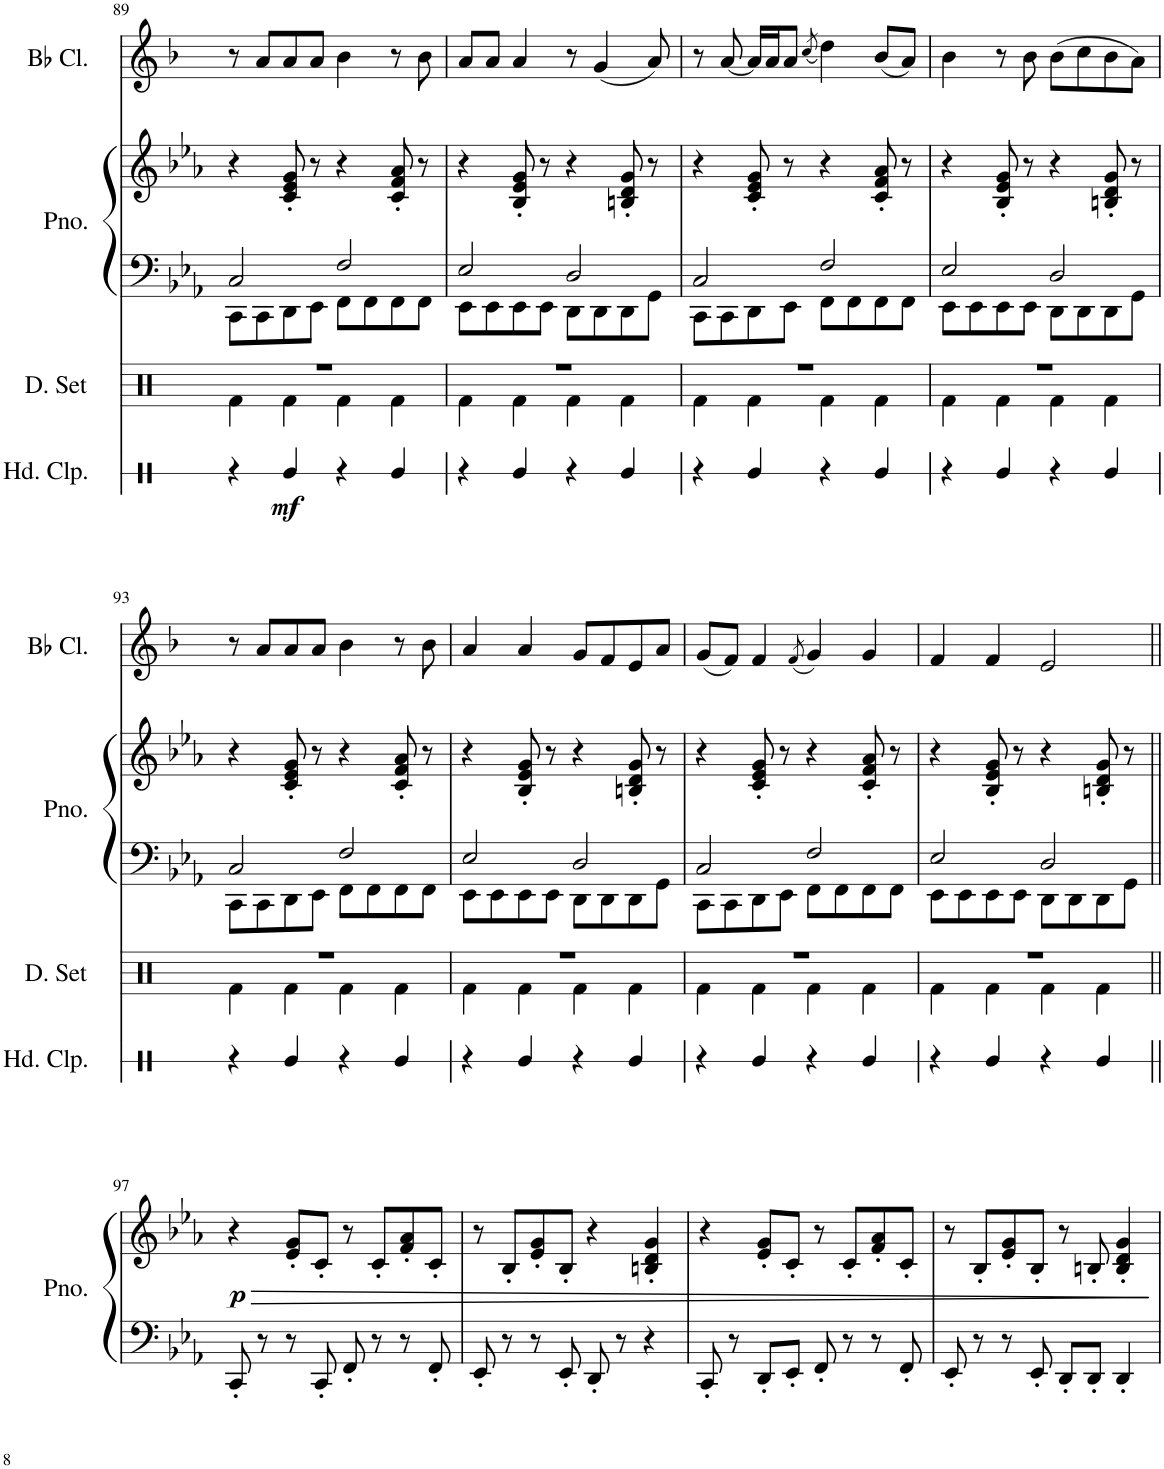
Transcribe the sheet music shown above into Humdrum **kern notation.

**kern	**kern	**dynam	**kern
*part2	*part2	*part2	*part1
*staff3	*staff2	*staff2/3	*staff1
*I"Piano	*	*	*I"Bb Clarinet
*I'Pno.	*	*	*I'Bb Cl.
!!LO:PB:g=z
*clefF4	*clefG2	*	*clefG2
*	*	*	*Trd1c2
*k[b-e-a-]	*k[b-e-a-]	*	*k[b-]
*M4/4	*M4/4	*	*M4/4
=89	=89	=89	=89
*^	*	*	*
2C/	8CC\L	4r	.	8r
.	8CC\	.	.	8a/L
.	8DD\	8c/' 8e-/' 8g/'	.	8a/
.	8EE-\J	8r	.	8a/J
2F/	8FF\L	4r	.	4b-\
.	8FF\	.	.	.
.	8FF\	8c/' 8f/' 8a-/'	.	8r
.	8FF\J	8r	.	8b-\
=90	=90	=90	=90	=90
2E-/	8EE-\L	4r	.	8a/L
.	8EE-\	.	.	8a/J
.	8EE-\	8B-/' 8e-/' 8g/'	.	4a/
.	8EE-\J	8r	.	.
2D/	8DD\L	4r	.	8r
.	8DD\	.	.	(4g/
.	8DD\	8Bn/' 8d/' 8g/'	.	.
.	8GG\J	8r	.	8a/)
=91	=91	=91	=91	=91
2C/	8CC\L	4r	.	8r
.	8CC\	.	.	[8a/
.	8DD\	8c/' 8e-/' 8g/'	.	16a/LL]
.	.	.	.	16a/J
.	8EE-\J	8r	.	8a/J
.	.	.	.	(8qcc/
2F/	8FF\L	4r	.	4dd\)
.	8FF\	.	.	.
.	8FF\	8c/' 8f/' 8a-/'	.	(8b-/L
.	8FF\J	8r	.	8a/J)
=92	=92	=92	=92	=92
2E-/	8EE-\L	4r	.	4b-\
.	8EE-\	.	.	.
.	8EE-\	8B-/' 8e-/' 8g/'	.	8r
.	8EE-\J	8r	.	8b-\
2D/	8DD\L	4r	.	(8b-\L
.	8DD\	.	.	8cc\
.	8DD\	8Bn/' 8d/' 8g/'	.	8b-\
.	8GG\J	8r	.	8a\J)
!!LO:LB:g=z
=93	=93	=93	=93	=93
2C/	8CC\L	4r	.	8r
.	8CC\	.	.	8a/L
.	8DD\	8c/' 8e-/' 8g/'	.	8a/
.	8EE-\J	8r	.	8a/J
2F/	8FF\L	4r	.	4b-\
.	8FF\	.	.	.
.	8FF\	8c/' 8f/' 8a-/'	.	8r
.	8FF\J	8r	.	8b-\
=94	=94	=94	=94	=94
2E-/	8EE-\L	4r	.	4a/
.	8EE-\	.	.	.
.	8EE-\	8B-/' 8e-/' 8g/'	.	4a/
.	8EE-\J	8r	.	.
2D/	8DD\L	4r	.	8g/L
.	8DD\	.	.	8f/
.	8DD\	8Bn/' 8d/' 8g/'	.	8e/
.	8GG\J	8r	.	8a/J
=95	=95	=95	=95	=95
2C/	8CC\L	4r	.	(8g/L
.	8CC\	.	.	8f/J)
.	8DD\	8c/' 8e-/' 8g/'	.	4f/
.	8EE-\J	8r	.	.
.	.	.	.	(8qf/
2F/	8FF\L	4r	.	4g/)
.	8FF\	.	.	.
.	8FF\	8c/' 8f/' 8a-/'	.	4g/
.	8FF\J	8r	.	.
=96	=96	=96	=96	=96
2E-/	8EE-\L	4r	.	4f/
.	8EE-\	.	.	.
.	8EE-\	8B-/' 8e-/' 8g/'	.	4f/
.	8EE-\J	8r	.	.
2D/	8DD\L	4r	.	2e/
.	8DD\	.	.	.
.	8DD\	8Bn/' 8d/' 8g/'	.	.
.	8GG\J	8r	.	.
!!LO:LB:g=z
=97||	=97||	=97||	=97||	=97||
!	!	!	!LO:HP:b	!
!	!	!	!LO:DY:n=1:b	!
*v	*v	*	*	*
8CC'/	4r	> p	1r
8r	.	.	.
8r	8e-/' 8g/'L	.	.
8CC'/	8c'/J	.	.
8FF'/	8r	.	.
8r	8c'/L	.	.
8r	8f/' 8a-/'	.	.
8FF'/	8c'/J	.	.
=98	=98	=98	=98
8EE-'/	8r	.	1r
8r	8B-'/L	.	.
8r	8e-/' 8g/'	.	.
8EE-'/	8B-'/J	.	.
8DD'/	4r	.	.
8r	.	.	.
4r	4Bn/' 4d/' 4g/'	.	.
=99	=99	=99	=99
8CC'/	4r	.	1r
8r	.	.	.
8DD'/L	8e-/' 8g/'L	.	.
8EE-'/J	8c'/J	.	.
8FF'/	8r	.	.
8r	8c'/L	.	.
8r	8f/' 8a-/'	.	.
8FF'/	8c'/J	.	.
=100	=100	=100	=100
8EE-'/	8r	.	1r
8r	8B-'/L	.	.
8r	8e-/' 8g/'	.	.
8EE-'/	8B-'/J	.	.
8DD'/L	8r	.	.
8DD'/J	8Bn'/	.	.
4DD'/	4B/' 4d/' 4g/'	.	.
.	.	]	.
=	=	=	=
*-	*-	*-	*-
